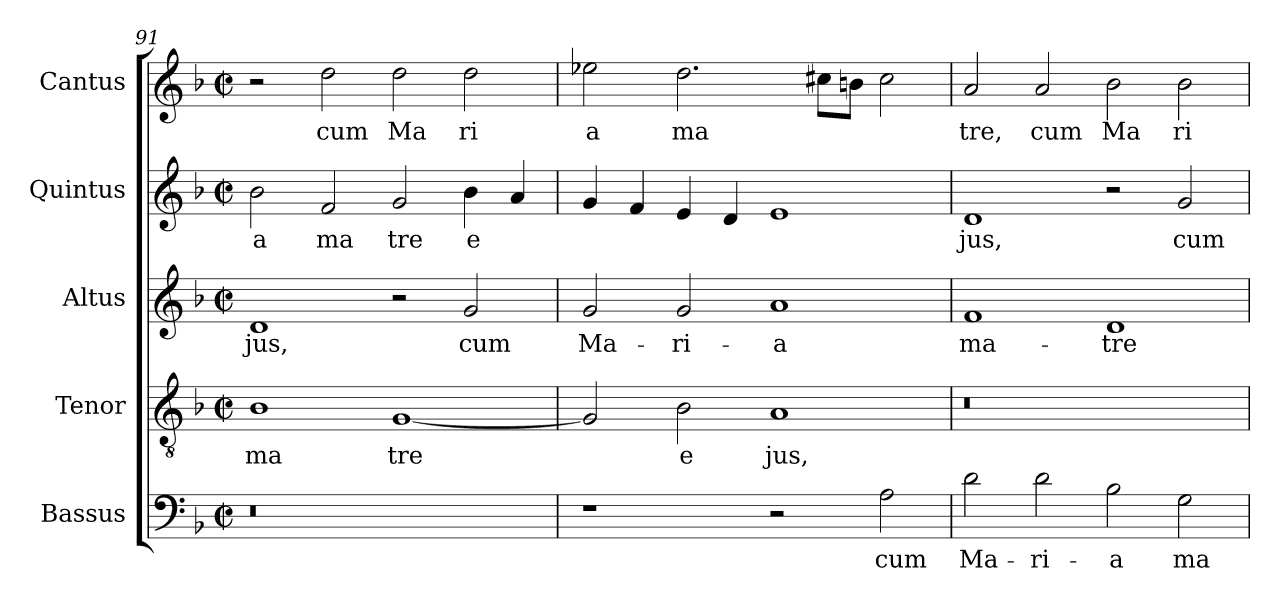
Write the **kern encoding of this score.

**kern	**text	**kern	**text	**kern	**text	**kern	**text	**kern	**text
*part5	*part5	*part4	*part4	*part3	*part3	*part2	*part2	*part1	*part1
*staff5	*staff5	*staff4	*staff4	*staff3	*staff3	*staff2	*staff2	*staff1	*staff1
*I"Bassus	*	*I"Tenor	*	*I"Altus	*	*I"Quintus	*	*I"Cantus	*
*clefF4	*	*clefGv2	*	*clefG2	*	*clefG2	*	*clefG2	*
*k[b-]	*	*k[b-]	*	*k[b-]	*	*k[b-]	*	*k[b-]	*
*F:	*	*F:	*	*F:	*	*F:	*	*F:	*
*M2/2	*	*M2/2	*	*M2/2	*	*M2/2	*	*M2/2	*
*met(c|)	*	*met(c|)	*	*met(c|)	*	*met(c|)	*	*met(c|)	*
=91	=91	=91	=91	=91	=91	=91	=91	=91	=91
!	!	!	!LO:LY:b:cj	!	!LO:LY:b:cj	!	!LO:LY:b:cj	!	!
0r	.	1B-	ma	1d	jus,	2b-\	a	2r	.
!	!	!	!	!	!	!	!LO:LY:b:cj	!	!LO:LY:b:cj
.	.	.	.	.	.	2f/	ma	2dd\	cum
!	!	!	!LO:LY:b:cj	!	!	!	!LO:LY:b:cj	!	!LO:LY:b:cj
.	.	[>1G	tre	2r	.	2g/	tre	2dd\	Ma
!	!	!	!	!	!LO:LY:b:cj	!	!LO:LY:b:cj	!	!LO:LY:b:cj
.	.	.	.	2g/	cum	4b-\	e	2dd\	ri
.	.	.	.	.	.	4a/	.	.	.
!!LO:LB:g=z
=92	=92	=92	=92	=92	=92	=92	=92	=92	=92
!	!	!	!	!	!LO:LY:b:cj	!	!	!	!LO:LY:b:cj
1r	.	2G/]	.	2g/	Ma-	4g/	.	2ee-X\	a
.	.	.	.	.	.	4f/	.	.	.
!	!	!	!LO:LY:b:cj	!	!LO:LY:b:cj	!	!	!	!LO:LY:b
.	.	2B-\	e	2g/	-ri-	4e/	.	2.dd\	ma
.	.	.	.	.	.	4d/	.	.	.
!	!	!	!LO:LY:b:cj	!	!LO:LY:b:cj	!	!	!	!
2r	.	1A	jus,	1a	-a	1e	.	.	.
.	.	.	.	.	.	.	.	8cc#\L	.
.	.	.	.	.	.	.	.	8b\J	.
!	!LO:LY:b:cj	!	!	!	!	!	!	!	!
2A\	cum	.	.	.	.	.	.	2cc#\	.
=93	=93	=93	=93	=93	=93	=93	=93	=93	=93
!	!LO:LY:b:cj	!	!	!	!LO:LY:b:cj	!	!LO:LY:b:cj	!	!LO:LY:b:cj
2d\	Ma-	0r	.	1f	ma-	1d	jus,	2a/	tre,
!	!LO:LY:b:cj	!	!	!	!	!	!	!	!LO:LY:b:cj
2d\	-ri-	.	.	.	.	.	.	2a/	cum
!	!LO:LY:b:cj	!	!	!	!LO:LY:b:cj	!	!	!	!LO:LY:b:cj
2B-\	-a	.	.	1d	-tre	2r	.	2b-\	Ma
!	!LO:LY:b:cj	!	!	!	!	!	!LO:LY:b:cj	!	!LO:LY:b:cj
2G\	ma-	.	.	.	.	2g/	cum	2b-\	ri
=	=	=	=	=	=	=	=	=	=
*-	*-	*-	*-	*-	*-	*-	*-	*-	*-
